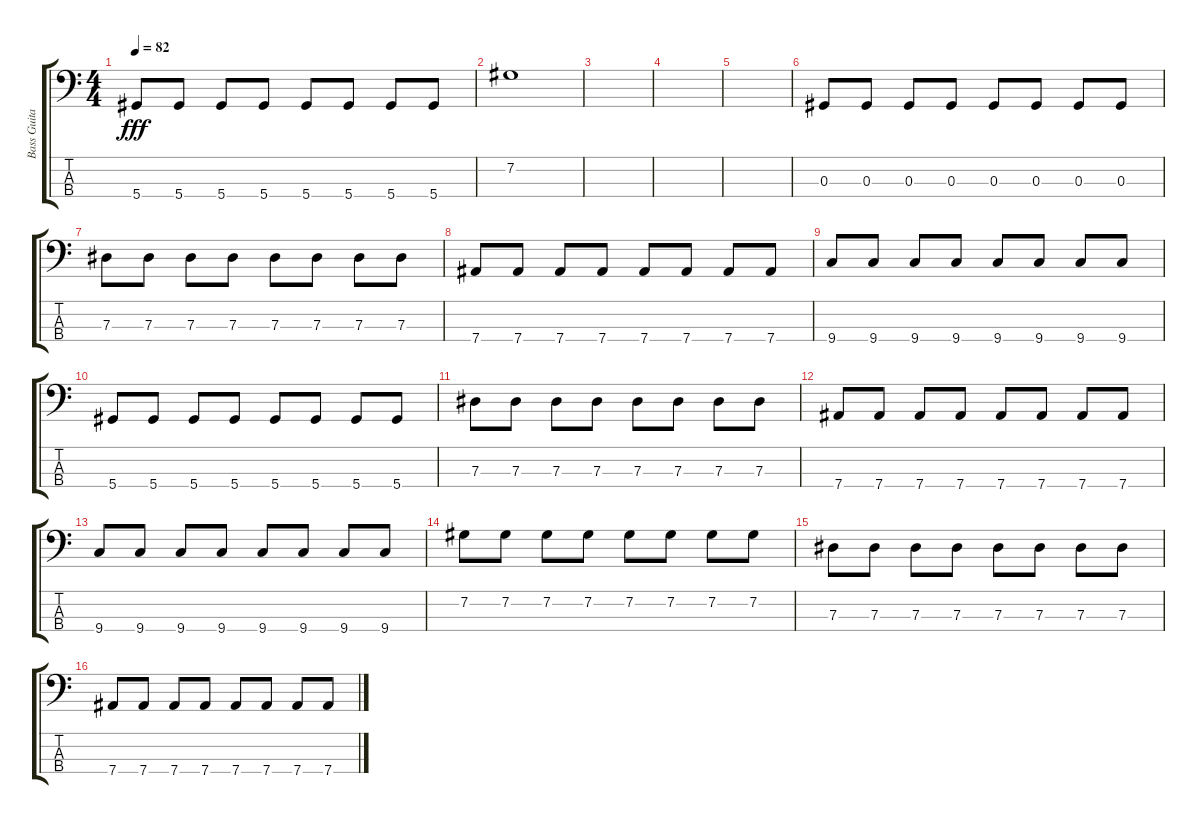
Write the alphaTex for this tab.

\track ("Bass Guitar" "Bass Guita") {instrument acousticbass}
\staff {score tabs}
\tuning (Gb2 Db2 Ab1 Eb1) {hide}
\ts (4 4)
\tempo 82
\clef f4
\ks c
5.4.8{dy fff} 5.4.8 5.4.8 5.4.8 5.4.8 5.4.8 5.4.8 5.4.8 |
7.2.1 |
|
|
|
0.3.8 0.3.8 0.3.8 0.3.8 0.3.8 0.3.8 0.3.8 0.3.8 |
7.3.8 7.3.8 7.3.8 7.3.8 7.3.8 7.3.8 7.3.8 7.3.8 |
7.4.8 7.4.8 7.4.8 7.4.8 7.4.8 7.4.8 7.4.8 7.4.8 |
9.4.8 9.4.8 9.4.8 9.4.8 9.4.8 9.4.8 9.4.8 9.4.8 |
5.4.8 5.4.8 5.4.8 5.4.8 5.4.8 5.4.8 5.4.8 5.4.8 |
7.3.8 7.3.8 7.3.8 7.3.8 7.3.8 7.3.8 7.3.8 7.3.8 |
7.4.8 7.4.8 7.4.8 7.4.8 7.4.8 7.4.8 7.4.8 7.4.8 |
9.4.8 9.4.8 9.4.8 9.4.8 9.4.8 9.4.8 9.4.8 9.4.8 |
7.2.8 7.2.8 7.2.8 7.2.8 7.2.8 7.2.8 7.2.8 7.2.8 |
7.3.8 7.3.8 7.3.8 7.3.8 7.3.8 7.3.8 7.3.8 7.3.8 |
7.4.8 7.4.8 7.4.8 7.4.8 7.4.8 7.4.8 7.4.8 7.4.8
